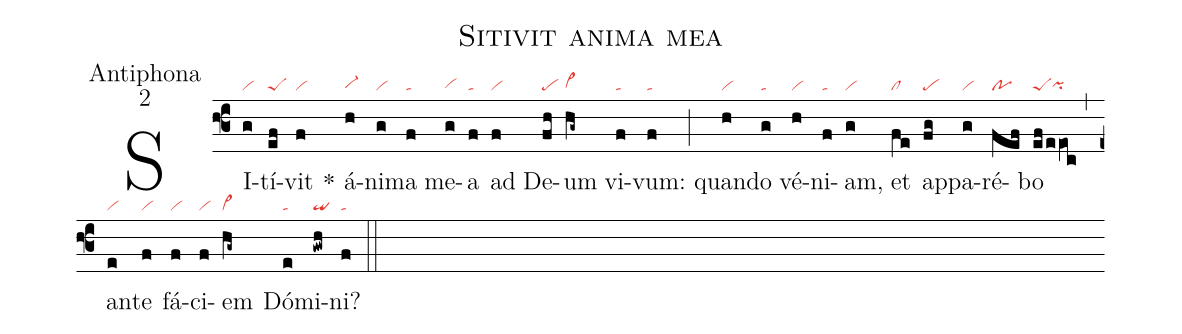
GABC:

name: Sitivit anima mea;
office-part: Antiphona;
mode: 2;
nabc-lines: 1;
%%
(f3)
SI(g|vi)tí(ef|peS)vit(f|vi) *()
á(h|vi-hg)ni(g|vi)ma(f|ta) me(g|vihg)a(f|ta) ad(f|vi) De(fh|pe)um(hg~|vi>hg) vi(f|ta)vum:(f|ta) (;)
quan(h|vi)do(g|ta) vé(h|vi)ni(f|ta)am,(g|vi) et(fe|cl) ap(fg|pe)pa(g|vi)ré(fef|po)bo(ef/e/eOc|peSpihg) (,)
an(e|vi)te(f|vi) fá(f|vi)ci(f|vi)em(hg~|vi>) Dó(e|ta)mi(gwh|qi)ni?(f|ta) (::)
